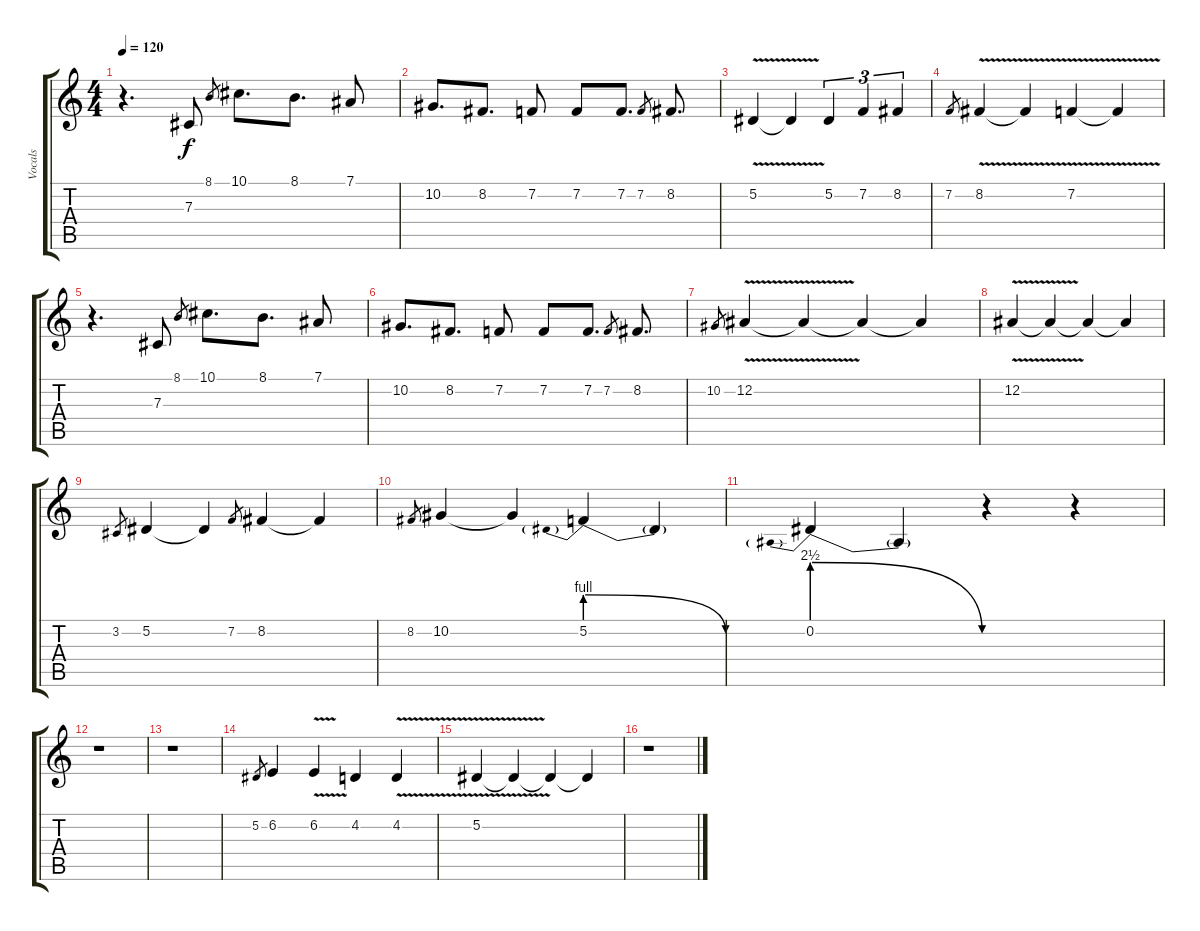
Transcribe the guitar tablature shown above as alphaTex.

\track ("Vocals" "Vocals") {instrument lead2sawtooth}
\staff {score tabs}
\tuning (Eb4 Bb3 Gb3 Db3 Ab2 Eb2) {hide}
\ts (4 4)
\tempo 120
\clef g2
\ks c
r.4{d dy f} 7.3.8 8.1.8{gr} 10.1.8{d} 8.1.8{d} 7.1.8 |
10.2.8{d} 8.2.8{d} 7.2.8 7.2.8 7.2.8{d} 7.2.8{gr} 8.2.8{d} |
5.2{v}.4 5.2{t}.4 5.2.4{tu (3 2)} 7.2.4{tu (3 2)} 8.2.4{tu (3 2)} |
7.2.8{gr} 8.2{v}.4 8.2{t}.4 7.2{v}.4 7.2{t}.4 |
r.4{d} 7.3.8 8.1.8{gr} 10.1.8{d} 8.1.8{d} 7.1.8 |
10.2.8{d} 8.2.8{d} 7.2.8 7.2.8 7.2.8{d} 7.2.8{gr} 8.2.8{d} |
10.2.8{gr} 12.2{v}.4 12.2{t}.4 12.2{t}.4 12.2{t}.4 |
12.2{v}.4 12.2{t}.4 12.2{t}.4 12.2{t}.4 |
3.2.8{gr} 5.2.4 5.2{t}.4 7.2.8{gr} 8.2.4 8.2{t}.4 |
8.2.8{gr} 10.2.4 10.2{t}.4 5.2{be (prebendrelease 0 4 60 0)}.4 5.2{t}.4 |
0.2{be (prebendrelease 0 10 60 0)}.4 0.2{t}.4 r.4 r.4 |
r.1 |
r.1 |
5.2.8{gr} 6.2.4 6.2{v}.4 4.2.4 4.2{v}.4 |
5.2{v}.4 5.2{t}.4 5.2{t}.4 5.2{t}.4 |
r.1
